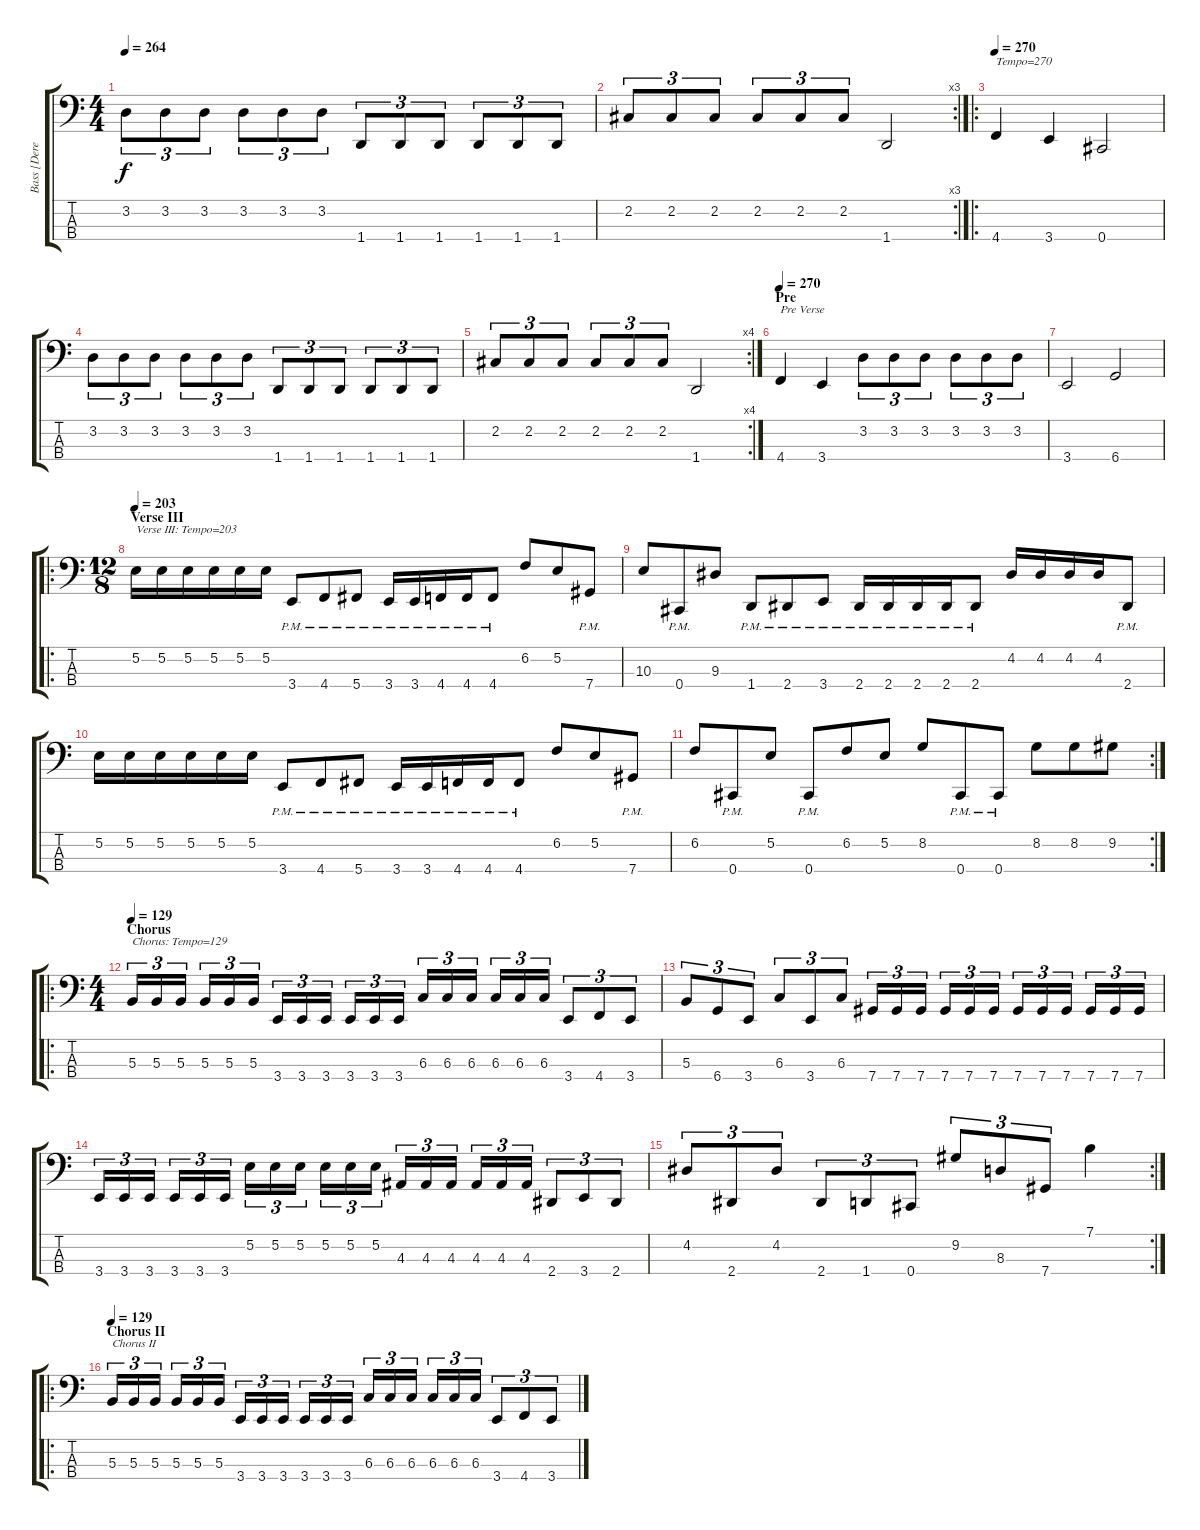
\track ("Bass [Derek Boyer]" "Bass [Dere") {instrument electricbasspick}
\staff {score tabs}
\tuning (E2 B1 Gb1 Db1) {hide}
\ts (4 4)
\tempo 264
\clef f4
\ks c
3.2.8{tu (3 2) dy f} 3.2.8{tu (3 2)} 3.2.8{tu (3 2)} 3.2.8{tu (3 2)} 3.2.8{tu (3 2)} 3.2.8{tu (3 2)} 1.4.8{tu (3 2)} 1.4.8{tu (3 2)} 1.4.8{tu (3 2)} 1.4.8{tu (3 2)} 1.4.8{tu (3 2)} 1.4.8{tu (3 2)} |
\rc 3
2.2.8{tu (3 2)} 2.2.8{tu (3 2)} 2.2.8{tu (3 2)} 2.2.8{tu (3 2)} 2.2.8{tu (3 2)} 2.2.8{tu (3 2)} 1.4.2 |
\ro
\tempo 270
4.4.4{txt "Tempo=270"} 3.4.4 0.4.2 |
3.2.8{tu (3 2)} 3.2.8{tu (3 2)} 3.2.8{tu (3 2)} 3.2.8{tu (3 2)} 3.2.8{tu (3 2)} 3.2.8{tu (3 2)} 1.4.8{tu (3 2)} 1.4.8{tu (3 2)} 1.4.8{tu (3 2)} 1.4.8{tu (3 2)} 1.4.8{tu (3 2)} 1.4.8{tu (3 2)} |
\rc 4
2.2.8{tu (3 2)} 2.2.8{tu (3 2)} 2.2.8{tu (3 2)} 2.2.8{tu (3 2)} 2.2.8{tu (3 2)} 2.2.8{tu (3 2)} 1.4.2 |
\section ("" "Pre")
\tempo 270
4.4.4{txt "Pre Verse"} 3.4.4 3.2.8{tu (3 2)} 3.2.8{tu (3 2)} 3.2.8{tu (3 2)} 3.2.8{tu (3 2)} 3.2.8{tu (3 2)} 3.2.8{tu (3 2)} |
3.4.2 6.4.2 |
\ro
\ts (12 8)
\section ("" "Verse III")
\tempo 203
5.2.16{txt "Verse III: Tempo=203"} 5.2.16 5.2.16 5.2.16 5.2.16 5.2.16 3.4{pm}.8 4.4{pm}.8 5.4{pm}.8 3.4{pm}.16 3.4{pm}.16 4.4{pm}.16 4.4{pm}.16 4.4{pm}.8 6.2.8 5.2.8 7.4{pm}.8 |
10.3.8 0.4{pm}.8 9.3.8 1.4{pm}.8 2.4{pm}.8 3.4{pm}.8 2.4{pm}.16 2.4{pm}.16 2.4{pm}.16 2.4{pm}.16 2.4{pm}.8 4.2.16 4.2.16 4.2.16 4.2.16 2.4{pm}.8 |
5.2.16 5.2.16 5.2.16 5.2.16 5.2.16 5.2.16 3.4{pm}.8 4.4{pm}.8 5.4{pm}.8 3.4{pm}.16 3.4{pm}.16 4.4{pm}.16 4.4{pm}.16 4.4{pm}.8 6.2.8 5.2.8 7.4{pm}.8 |
\rc 2
6.2.8 0.4{pm}.8 5.2.8 0.4{pm}.8 6.2.8 5.2.8 8.2.8 0.4{pm}.8 0.4{pm}.8 8.2.8 8.2.8 9.2.8 |
\ro
\ts (4 4)
\section ("" "Chorus")
\tempo 129
5.3.16{tu (3 2) txt "Chorus: Tempo=129"} 5.3.16{tu (3 2)} 5.3.16{tu (3 2)} 5.3.16{tu (3 2)} 5.3.16{tu (3 2)} 5.3.16{tu (3 2)} 3.4.16{tu (3 2)} 3.4.16{tu (3 2)} 3.4.16{tu (3 2)} 3.4.16{tu (3 2)} 3.4.16{tu (3 2)} 3.4.16{tu (3 2)} 6.3.16{tu (3 2)} 6.3.16{tu (3 2)} 6.3.16{tu (3 2)} 6.3.16{tu (3 2)} 6.3.16{tu (3 2)} 6.3.16{tu (3 2)} 3.4.8{tu (3 2)} 4.4.8{tu (3 2)} 3.4.8{tu (3 2)} |
5.3.8{tu (3 2)} 6.4.8{tu (3 2)} 3.4.8{tu (3 2)} 6.3.8{tu (3 2)} 3.4.8{tu (3 2)} 6.3.8{tu (3 2)} 7.4.16{tu (3 2)} 7.4.16{tu (3 2)} 7.4.16{tu (3 2)} 7.4.16{tu (3 2)} 7.4.16{tu (3 2)} 7.4.16{tu (3 2)} 7.4.16{tu (3 2)} 7.4.16{tu (3 2)} 7.4.16{tu (3 2)} 7.4.16{tu (3 2)} 7.4.16{tu (3 2)} 7.4.16{tu (3 2)} |
3.4.16{tu (3 2)} 3.4.16{tu (3 2)} 3.4.16{tu (3 2)} 3.4.16{tu (3 2)} 3.4.16{tu (3 2)} 3.4.16{tu (3 2)} 5.2.16{tu (3 2)} 5.2.16{tu (3 2)} 5.2.16{tu (3 2)} 5.2.16{tu (3 2)} 5.2.16{tu (3 2)} 5.2.16{tu (3 2)} 4.3.16{tu (3 2)} 4.3.16{tu (3 2)} 4.3.16{tu (3 2)} 4.3.16{tu (3 2)} 4.3.16{tu (3 2)} 4.3.16{tu (3 2)} 2.4.8{tu (3 2)} 3.4.8{tu (3 2)} 2.4.8{tu (3 2)} |
\rc 2
4.2.8{tu (3 2)} 2.4.8{tu (3 2)} 4.2.8{tu (3 2)} 2.4.8{tu (3 2)} 1.4.8{tu (3 2)} 0.4.8{tu (3 2)} 9.2.8{tu (3 2)} 8.3.8{tu (3 2)} 7.4.8{tu (3 2)} 7.1.4 |
\ro
\section ("" "Chorus II")
\tempo 129
5.3.16{tu (3 2) txt "Chorus II"} 5.3.16{tu (3 2)} 5.3.16{tu (3 2)} 5.3.16{tu (3 2)} 5.3.16{tu (3 2)} 5.3.16{tu (3 2)} 3.4.16{tu (3 2)} 3.4.16{tu (3 2)} 3.4.16{tu (3 2)} 3.4.16{tu (3 2)} 3.4.16{tu (3 2)} 3.4.16{tu (3 2)} 6.3.16{tu (3 2)} 6.3.16{tu (3 2)} 6.3.16{tu (3 2)} 6.3.16{tu (3 2)} 6.3.16{tu (3 2)} 6.3.16{tu (3 2)} 3.4.8{tu (3 2)} 4.4.8{tu (3 2)} 3.4.8{tu (3 2)}
